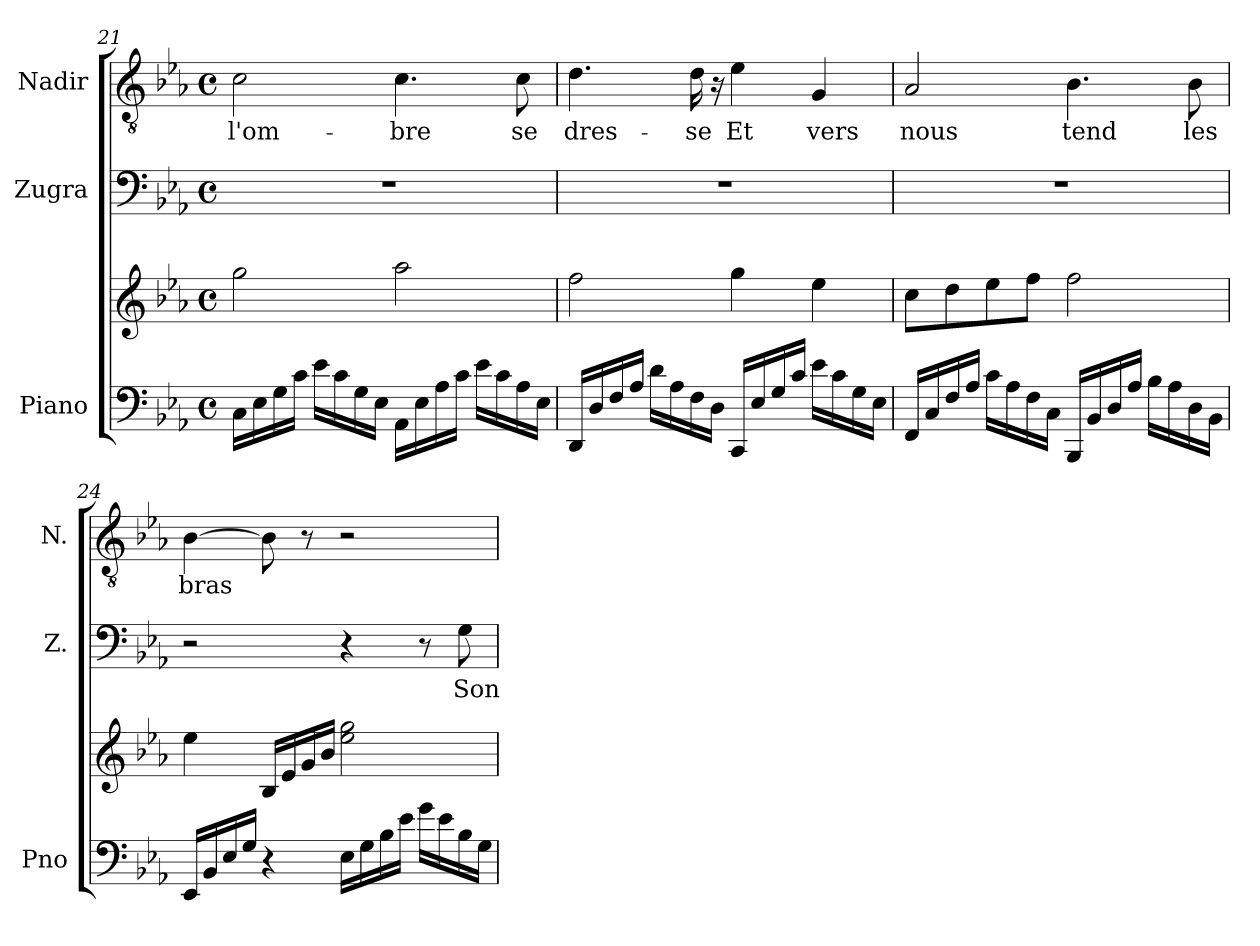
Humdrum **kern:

**kern	**kern	**kern	**text	**kern	**text
*part3	*part3	*part2	*part2	*part1	*part1
*staff4	*staff3	*staff2	*staff2	*staff1	*staff1
*I"Piano	*	*I"Zugra	*	*I"Nadir	*
*I'Pno	*	*I'Z.	*	*I'N.	*
*clefF4	*clefG2	*clefF4	*	*clefGv2	*
*k[b-e-a-]	*k[b-e-a-]	*k[b-e-a-]	*	*k[b-e-a-]	*
*M4/4	*M4/4	*M4/4	*	*M4/4	*
*met(c)	*met(c)	*met(c)	*	*met(c)	*
=21	=21	=21	=21	=21	=21
!	!	!	!	!	!LO:LY:b
16C\LL	2gg\	1r	.	2c\	l'om-
16E-\	.	.	.	.	.
16G\	.	.	.	.	.
16c\JJ	.	.	.	.	.
16e-\LL	.	.	.	.	.
16c\	.	.	.	.	.
16G\	.	.	.	.	.
16E-\JJ	.	.	.	.	.
!	!	!	!	!	!LO:LY:b
16AA-\LL	2aa-\	.	.	4.c\	-bre
16E-\	.	.	.	.	.
16A-\	.	.	.	.	.
16c\JJ	.	.	.	.	.
16e-\LL	.	.	.	.	.
16c\	.	.	.	.	.
!	!	!	!	!	!LO:LY:b
16A-\	.	.	.	8c\	se
16E-\JJ	.	.	.	.	.
=22	=22	=22	=22	=22	=22
!	!	!	!	!	!LO:LY:b
16DD/LL	2ff\	1r	.	4.d\	dres-
16D/	.	.	.	.	.
16F/	.	.	.	.	.
16A-/JJ	.	.	.	.	.
16d\LL	.	.	.	.	.
16A-\	.	.	.	.	.
!	!	!	!	!	!LO:LY:b
16F\	.	.	.	16d\	-se
16D\JJ	.	.	.	16r	.
!	!	!	!	!	!LO:LY:b
16CC/LL	4gg\	.	.	4e-\	Et
16E-/	.	.	.	.	.
16G/	.	.	.	.	.
16c/JJ	.	.	.	.	.
!	!	!	!	!	!LO:LY:b
16e-\LL	4ee-\	.	.	4G/	vers
16c\	.	.	.	.	.
16G\	.	.	.	.	.
16E-\JJ	.	.	.	.	.
!!LO:PB:g=z
=23	=23	=23	=23	=23	=23
!	!	!	!	!	!LO:LY:b
16FF/LL	8cc\L	1r	.	2A-/	nous
16C/	.	.	.	.	.
16F/	8dd\	.	.	.	.
16A-/JJ	.	.	.	.	.
16c\LL	8ee-\	.	.	.	.
16A-\	.	.	.	.	.
16F\	8ff\J	.	.	.	.
16C\JJ	.	.	.	.	.
!	!	!	!	!	!LO:LY:b
16BBB-/LL	2ff\	.	.	4.B-\	tend
16BB-/	.	.	.	.	.
16D/	.	.	.	.	.
16A-/JJ	.	.	.	.	.
16B-\LL	.	.	.	.	.
16A-\	.	.	.	.	.
!	!	!	!	!	!LO:LY:b
16D\	.	.	.	8B-\	les
16BB-\JJ	.	.	.	.	.
=24	=24	=24	=24	=24	=24
!	!	!	!	!	!LO:LY:b
16EE-/LL	4ee-\	2r	.	[4B-\	bras
16BB-/	.	.	.	.	.
16E-/	.	.	.	.	.
16G/JJ	.	.	.	.	.
4r	16B-/LL	.	.	8B-\]	.
.	16e-/	.	.	.	.
.	16g/	.	.	8r	.
.	16b-/JJ	.	.	.	.
16E-\LL	2ee-\ 2gg\	4r	.	2r	.
16G\	.	.	.	.	.
16B-\	.	.	.	.	.
16e-\JJ	.	.	.	.	.
16g\LL	.	8r	.	.	.
16e-\	.	.	.	.	.
!	!	!	!LO:LY:b	!	!
16B-\	.	8G\	Son	.	.
16G\JJ	.	.	.	.	.
=	=	=	=	=	=
*-	*-	*-	*-	*-	*-
